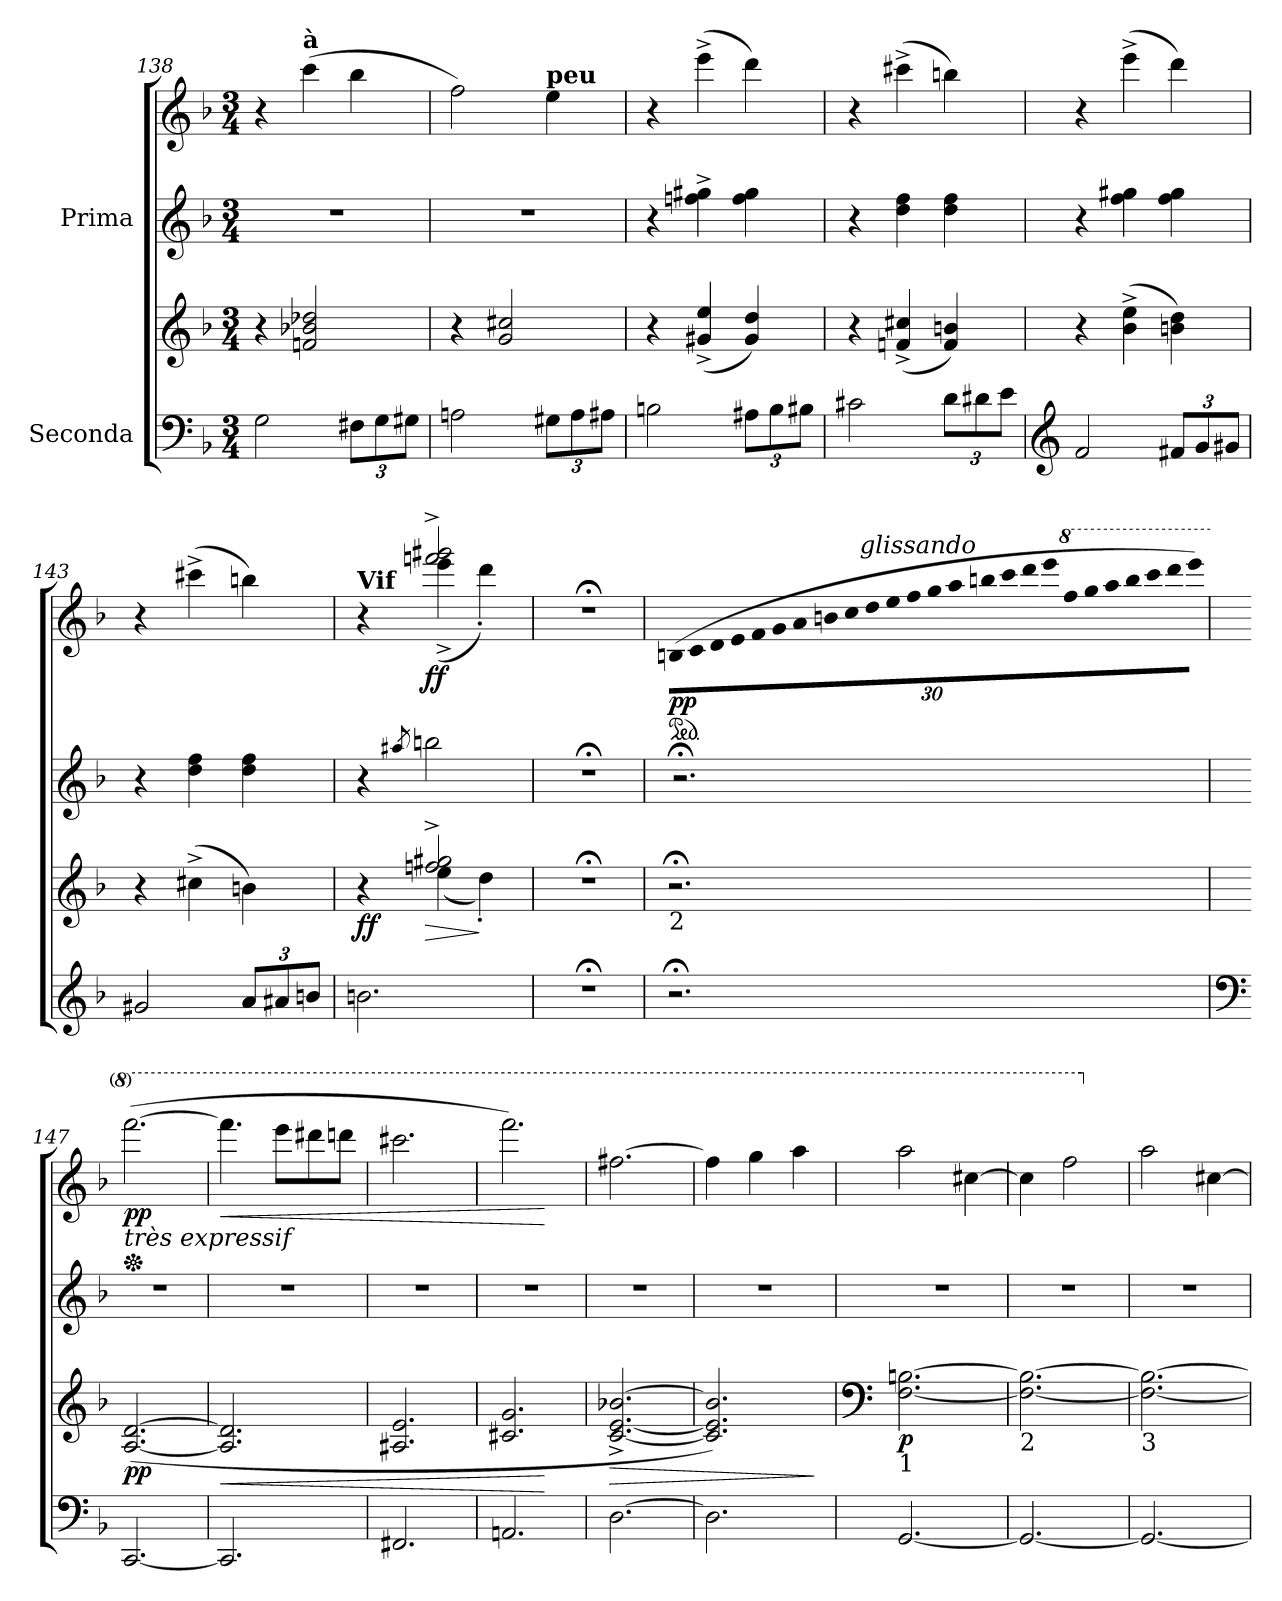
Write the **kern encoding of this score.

**kern	**kern	**dynam	**kern	**kern	**dynam
*part2	*part2	*part2	*part1	*part1	*part1
*staff4	*staff3	*staff3/4	*staff2	*staff1	*staff1/2
*I"Seconda	*	*	*I"Prima	*	*
*clefF4	*clefG2	*	*clefG2	*clefG2	*
*k[b-]	*k[b-]	*	*k[b-]	*k[b-]	*
*M3/4	*M3/4	*	*M3/4	*M3/4	*
=138	=138	=138	=138	=138	=138
2G\	4r	.	2.r	4r	.
!	!	!	!	!LO:TX:a:B:t=à	!
.	2fn/ 2b-X/ 2dd-X/	.	.	(>4ccc\	.
*Xbrackettup	*	*	*	*	*
12F#X\L	.	.	.	4bb-\	.
12G\	.	.	.	.	.
12G#X\J	.	.	.	.	.
!!LO:LB:g=z
=139	=139	=139	=139	=139	=139
*	*	*	*	*MM185	*
2An\	4r	.	2.r	2ff\)	.
.	2g/ 2cc#X/	.	.	.	.
!	!	!	!	!LO:TX:a:B:t=peu	!
12G#X\L	.	.	.	4ee\	.
12A\	.	.	.	.	.
12A#X\J	.	.	.	.	.
=140	=140	=140	=140	=140	=140
2Bn\	4r	.	4r	4r	.
.	(>4g#X/^ 4ee/^	.	4ffn\^ 4gg#X\^	(>4eee^\	.
*	*	*	*	*MM190	*
12A#X\L	4g#/ 4dd/)	.	4ff\ 4gg#\	4ddd\)	.
12B\	.	.	.	.	.
12B#X\J	.	.	.	.	.
=141	=141	=141	=141	=141	=141
2c#X\	4r	.	4r	4r	.
.	(>4fn/^ 4cc#X/^	.	4dd\ 4ff\	(>4ccc#X^\	.
*	*	*	*	*MM195	*
12d\L	4f/ 4bn/)	.	4dd\ 4ff\	4bbn\)	.
12d#X\	.	.	.	.	.
12e\J	.	.	.	.	.
=142	=142	=142	=142	=142	=142
*clefG2	*	*	*	*	*
2f/	4r	.	4r	4r	.
.	(>4b-\^ 4ee\^	.	4ff\ 4gg#X\	(>4eee^\	.
*	*	*	*	*MM200	*
12f#X/L	4bn\ 4dd\)	.	4ff\ 4gg#\	4ddd\)	.
12g/	.	.	.	.	.
12g#X/J	.	.	.	.	.
=143	=143	=143	=143	=143	=143
2g#X/	4r	.	4r	4r	.
.	(>4cc#X^\	.	4dd\ 4ff\	(>4ccc#X^\	.
*	*	*	*	*MM205	*
12a/L	4bn\)	.	4dd\ 4ff\	4bbn\)	.
12a#X/	.	.	.	.	.
12bn/J	.	.	.	.	.
=144	=144	=144	=144	=144	=144
*	*^	*	*	*^	*
!	!	!	!	!	!LO:TX:a:B:t=Vif	!	!
!	!	!	!LO:DY:b	!	!	!	!
2.bn\	4r	4ryy	ff	4r	4r	4ryy	.
*	*	*	*	*	*MM160	*	*
.	.	.	.	8qaa#X/	.	.	.
!	!	!	!LO:HP:b	!	!	!	!LO:DY:b
.	2ffn/^ 2gg#X/^	(<4ee\	>	2bbn\	2fffn/^ 2ggg#X/^	(<4eee^\	ff
.	.	4dd'\)	]	.	.	4ddd'\)	.
=145	=145	=145	=145	=145	=145	=145	=145
!	!LO:TX:b:t=1	!	!	!	!	!	!
*	*v	*v	*	*	*v	*v	*
2.r;<	2.r;<	.	2.r;<	2.r;<	.
!!LO:PB:g=z
=146	=146	=146	=146	=146	=146
*	*	*	*	*ped	*
*	*	*	*	*Xbrackettup	*
*	*	*	*	*MM20	*
!	!LO:TX:b:t=2	!	!	!	!
!	!	!	!	!LO:N:vis=32	!LO:DY:b
2.r;<	2.r;<	.	192ryy	(>960%29Bn\LLL	pp
.	.	.	2.r;<	.	.
*	*	*	*	*MM90	*
!	!	!	!	!LO:N:vis=32	!
.	.	.	.	960%29c\	.
!	!	!	!	!LO:N:vis=32	!
.	.	.	.	960%29d\	.
!	!	!	!	!LO:N:vis=32	!
.	.	.	.	960%29e\	.
!	!	!	!	!LO:N:vis=32	!
.	.	.	.	960%29f\	.
!	!	!	!	!LO:N:vis=32	!
.	.	.	.	960%29g\	.
!	!	!	!	!LO:N:vis=32	!
.	.	.	.	960%29a\	.
!	!	!	!	!LO:N:vis=32	!
.	.	.	.	960%29bn\	.
!	!	!	!	!LO:N:vis=32	!
.	.	.	.	960%29cc\	.
!	!	!	!	!LO:TX:a:i:t=glissando	!
!	!	!	!	!LO:N:vis=32	!
.	.	.	.	960%29dd\	.
!	!	!	!	!LO:N:vis=32	!
.	.	.	.	960%29ee\	.
!	!	!	!	!LO:N:vis=32	!
.	.	.	.	960%29ff\	.
!	!	!	!	!LO:N:vis=32	!
.	.	.	.	960%29gg\	.
!	!	!	!	!LO:N:vis=32	!
.	.	.	.	960%29aa\	.
!	!	!	!	!LO:N:vis=32	!
.	.	.	.	960%29bbn\	.
!	!	!	!	!LO:N:vis=32	!
.	.	.	.	960%29ccc\	.
!	!	!	!	!LO:N:vis=32	!
.	.	.	.	960%29ddd\	.
!	!	!	!	!LO:N:vis=32	!
.	.	.	.	960%29eee\	.
*	*	*	*	*8va	*
!	!	!	!	!LO:N:vis=32	!
.	.	.	.	960%29fff\	.
*	*	*	*	*MM80	*
!	!	!	!	!LO:N:vis=32	!
.	.	.	.	960%29ggg\	.
*	*	*	*	*MM70	*
!	!	!	!	!LO:N:vis=32	!
.	.	.	.	960%29aaa\	.
*	*	*	*	*MM60	*
!	!	!	!	!LO:N:vis=32	!
.	.	.	.	960%29bbb\	.
!	!	!	!	!LO:N:vis=32	!
.	.	.	.	960%29cccc\	.
!	!	!	!	!LO:N:vis=32	!
.	.	.	.	960%29dddd\	.
*	*	*	*	*MM15	*
!	!	!	!	!LO:N:vis=32	!
.	.	.	.	960%29eeee\JJJ)	.
192ryy	192ryy	.	.	.	.
=147	=147	=147	=147	=147	=147
*clefF4	*	*	*	*	*
*	*	*	*	*Xped	*
*	*	*	*	*MM120	*
!	!	!	!	!LO:TX:b:i:t=très expressif	!
!	!	!LO:DY:b	!	!	!LO:DY:b
[2.CC/	(>[2.A/ [2.d/	pp	2.r	(>[2.ffff\	pp
=148	=148	=148	=148	=148	=148
!	!	!LO:HP:b	!	!	!LO:HP:b
2.CC/]	2.A/] 2.d/]	<	2.r	4.ffff\]	<
.	.	.	.	8eeee\L	.
*	*	*	*	*MM110	*
.	.	.	.	8dddd#X\	.
*	*	*	*	*MM90	*
.	.	.	.	8ddddn\J	.
=149	=149	=149	=149	=149	=149
*	*	*	*	*MM120	*
2.FF#X/	2.A#X/ 2.e/	.	2.r	2.cccc#X\	.
=150	=150	=150	=150	=150	=150
2.AAn/	2.c#X/ 2.g/	.	2.r	2.ffff\)	.
.	.	[	.	.	[
!!LO:LB:g=z
=151	=151	=151	=151	=151	=151
!	!	!LO:HP:b	!	!	!
[2.D\	[2.c/^ [2.e/^ [2.b-X/^	>	2.r	[2.fff#X\	.
=152	=152	=152	=152	=152	=152
2.D\]	2.c/] 2.e/] 2.b-/])	.	2.r	4fff#\]	.
*	*	*	*	*MM100	*
.	.	.	.	4ggg\	.
*	*	*	*	*MM70	*
.	.	.	.	4aaa\	.
.	.	]	.	.	.
=153	=153	=153	=153	=153	=153
*	*clefF4	*	*	*	*
*	*	*	*	*MM120	*
!	!LO:TX:b:t=1	!	!	!	!
!	!	!LO:DY:b	!	!	!
[2.GG/	[2.F\ [2.Bn\	p	2.r	2aaa\	.
.	.	.	.	[4ccc#X\	.
=154	=154	=154	=154	=154	=154
!	!LO:TX:b:t=2	!	!	!	!
2.GG/_	2.F\_ 2.B\_	.	2.r	4ccc#\]	.
*	*	*	*	*MM110	*
.	.	.	.	2fff\	.
=155	=155	=155	=155	=155	=155
*	*	*	*	*X8va	*
!	!LO:TX:b:t=3	!	!	!	!
2.GG/_	2.F\_ 2.B\_	.	2.r	2aa\	.
*	*	*	*	*MM100	*
.	.	.	.	[4cc#X\	.
=	=	=	=	=	=
*-	*-	*-	*-	*-	*-
